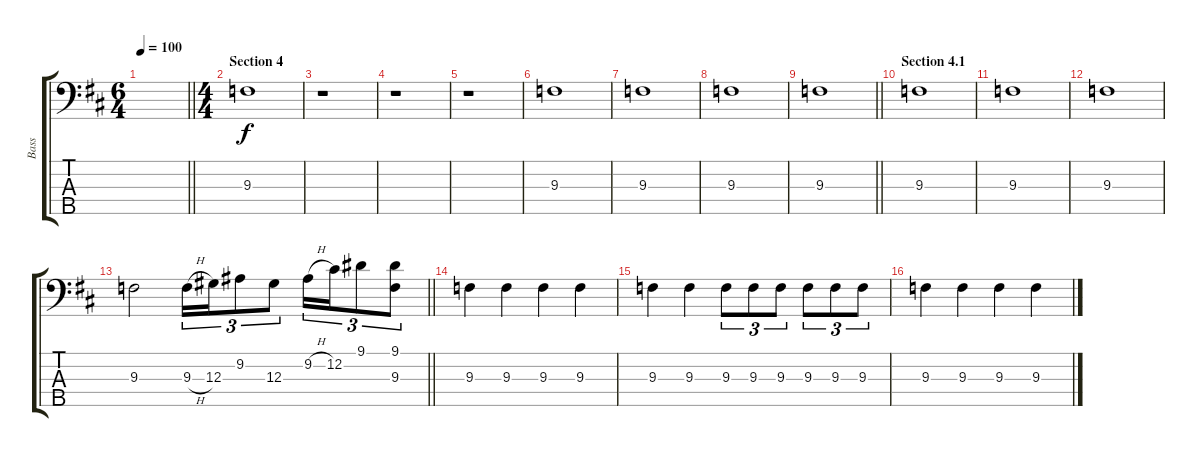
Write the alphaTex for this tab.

\track ("Bass" "Bass") {instrument electricbassfinger}
\staff {score tabs}
\tuning (Gb2 Db2 Ab1 Eb1 Bb0) {hide}
\ts (6 4)
\tempo 100
\clef f4
\barLineRight lightlight
\ks d
|
\ts (4 4)
\section ("" "Section 4")
9.3.1 |
r.1 |
r.1 |
r.1 |
9.3.1 |
9.3.1 |
9.3.1 |
\barLineRight lightlight
9.3.1 |
\section ("" "Section 4.1")
9.3.1 |
9.3.1 |
9.3.1 |
\barLineRight lightlight
9.3.2 9.3{h}.16{tu (3 2)} 12.3.16{tu (3 2)} 9.2.8{tu (3 2)} 12.3.8{tu (3 2)} 9.2{h}.16{tu (3 2)} 12.2.16{tu (3 2)} 9.1.8{tu (3 2)} (9.1 9.3).8{tu (3 2)} |
9.3.4 9.3.4 9.3.4 9.3.4 |
9.3.4 9.3.4 9.3.8{tu (3 2)} 9.3.8{tu (3 2)} 9.3.8{tu (3 2)} 9.3.8{tu (3 2)} 9.3.8{tu (3 2)} 9.3.8{tu (3 2)} |
9.3.4 9.3.4 9.3.4 9.3.4
